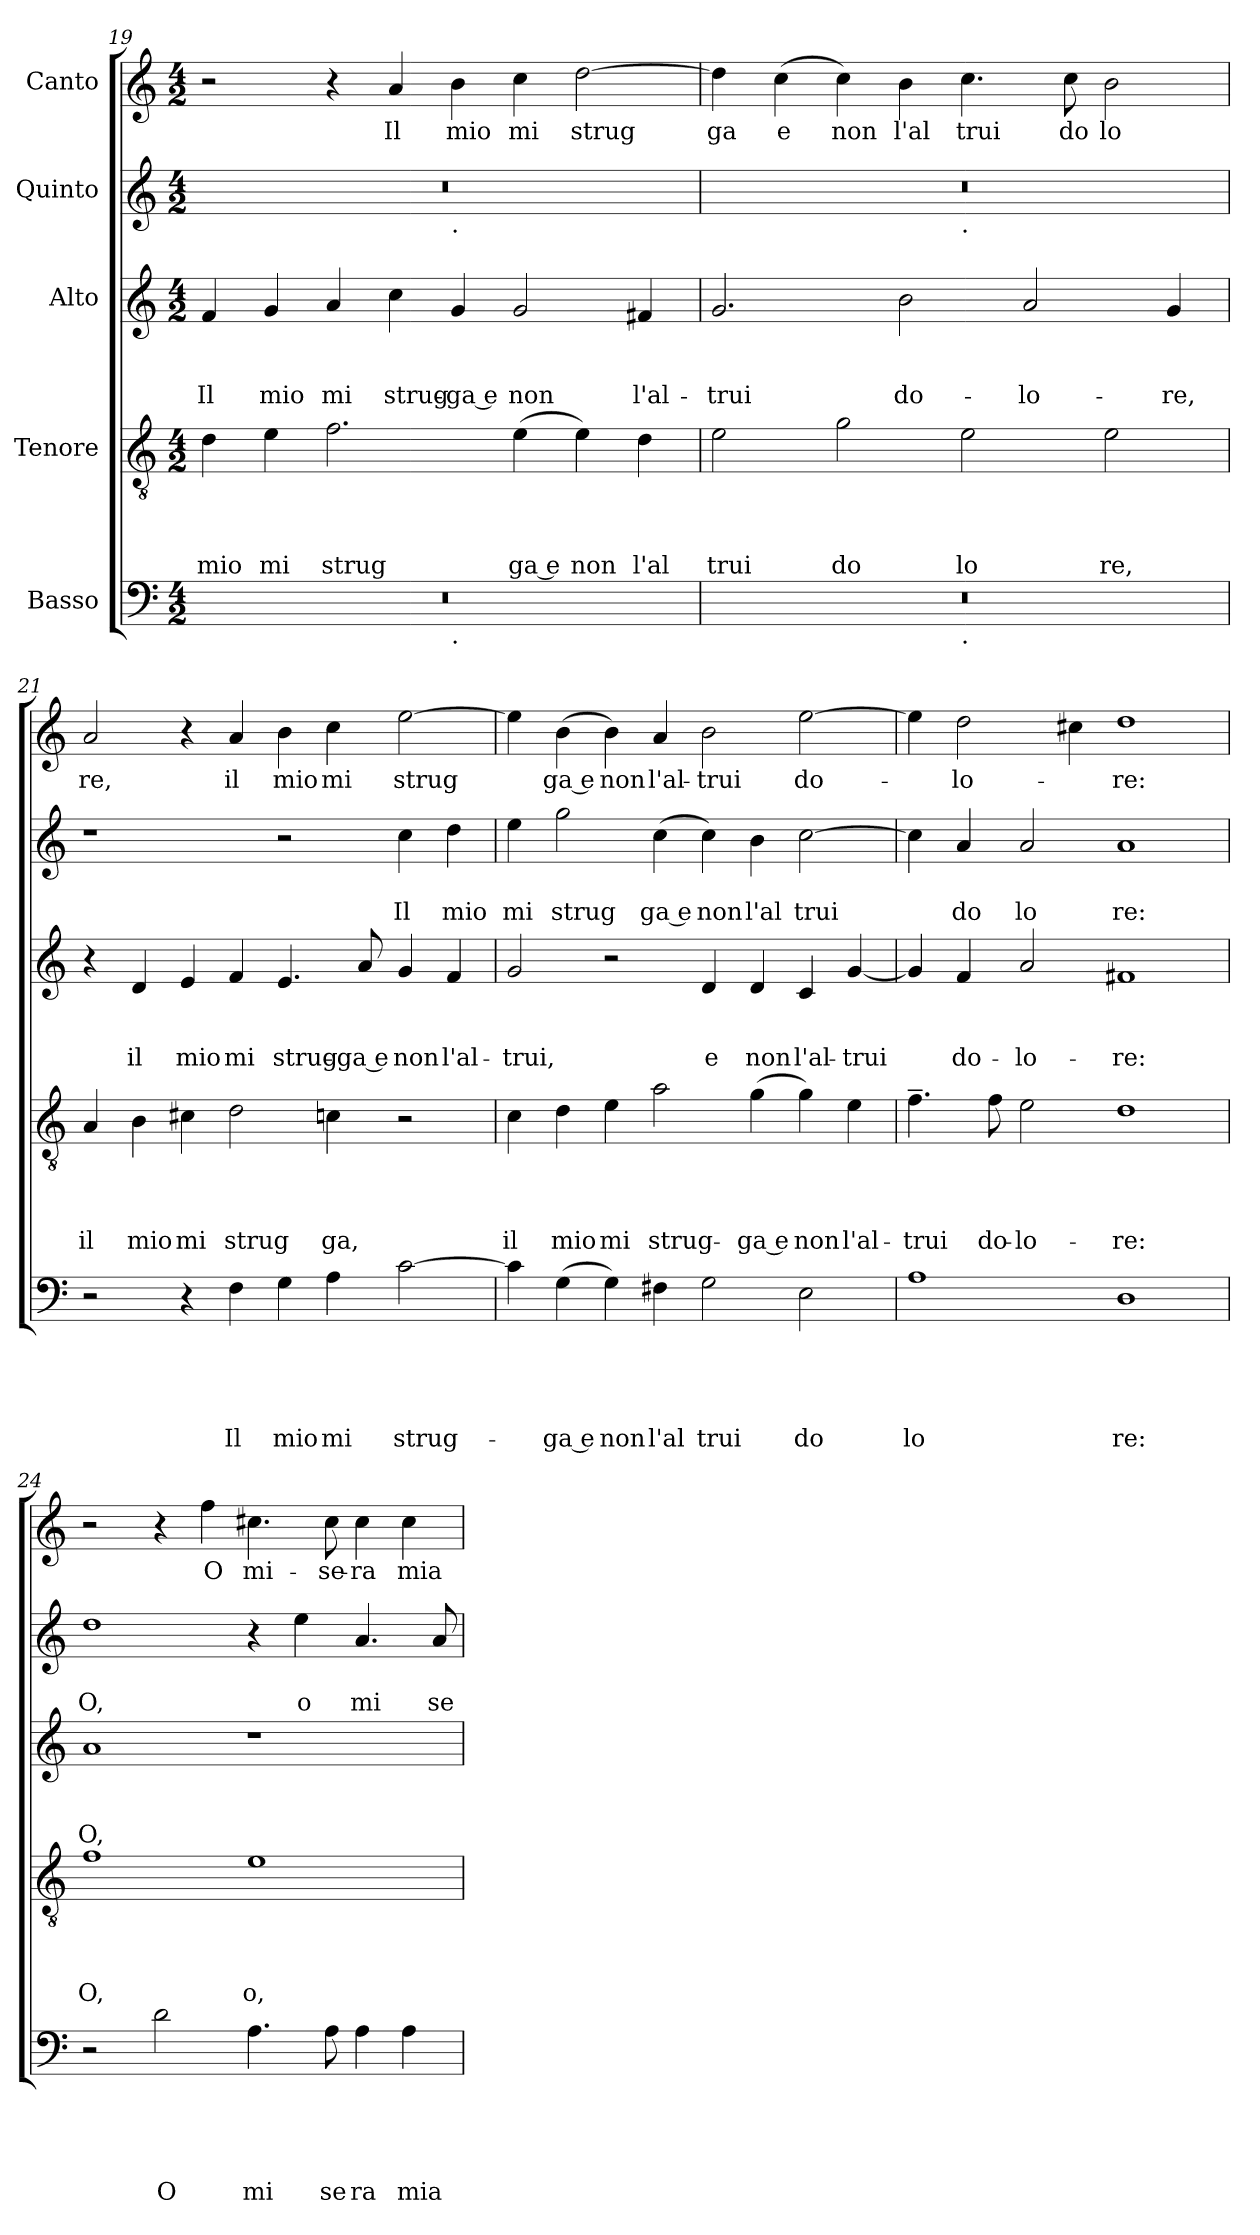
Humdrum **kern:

**kern	**text	**text	**text	**text	**text	**kern	**text	**text	**text	**text	**kern	**text	**text	**text	**kern	**text	**text	**kern	**text
*part5	*part5	*part5	*part5	*part5	*part5	*part4	*part4	*part4	*part4	*part4	*part3	*part3	*part3	*part3	*part2	*part2	*part2	*part1	*part1
*staff5	*staff5	*staff5	*staff5	*staff5	*staff5	*staff4	*staff4	*staff4	*staff4	*staff4	*staff3	*staff3	*staff3	*staff3	*staff2	*staff2	*staff2	*staff1	*staff1
*I"Basso	*	*	*	*	*	*I"Tenore	*	*	*	*	*I"Alto	*	*	*	*I"Quinto	*	*	*I"Canto	*
*clefF4	*	*	*	*	*	*clefGv2	*	*	*	*	*clefG2	*	*	*	*clefG2	*	*	*clefG2	*
*k[]	*	*	*	*	*	*k[]	*	*	*	*	*k[]	*	*	*	*k[]	*	*	*k[]	*
*C:	*	*	*	*	*	*C:	*	*	*	*	*C:	*	*	*	*C:	*	*	*C:	*
*M4/2	*	*	*	*	*	*M4/2	*	*	*	*	*M4/2	*	*	*	*M4/2	*	*	*M4/2	*
=19	=19	=19	=19	=19	=19	=19	=19	=19	=19	=19	=19	=19	=19	=19	=19	=19	=19	=19	=19
!	!	!	!	!	!	!	!	!	!	!LO:LY:b	!	!	!	!LO:LY:b	!	!	!	!	!
*^	*	*	*	*	*	*	*	*	*	*	*	*	*	*	*^	*	*	*	*
0r	1ryy	.	.	.	.	.	4d\	.	.	.	mio	4f/	.	.	Il	0r	1ryy	.	.	2r	.
!	!	!	!	!	!	!	!	!	!	!	!LO:LY:b	!	!	!	!LO:LY:b	!	!	!	!	!	!
.	.	.	.	.	.	.	4e\	.	.	.	mi	4g/	.	.	mio	.	.	.	.	.	.
!	!	!	!	!	!	!	!	!	!	!	!LO:LY:b	!	!	!	!LO:LY:b	!	!	!	!	!	!
.	.	.	.	.	.	.	2.f\	.	.	.	strug	4a/	.	.	mi	.	.	.	.	4r	.
!	!	!	!	!	!	!	!	!	!	!	!	!	!	!	!LO:LY:b	!	!	!	!	!	!LO:LY:b
.	.	.	.	.	.	.	.	.	.	.	.	4cc\	.	.	strug-	.	.	.	.	4a/	Il
!	!	!	!	!	!	!	!	!	!	!	!	!	!	!	!	!	!LO:TX:b:t=.	!	!	!	!
!	!LO:TX:b:t=.	!	!	!	!	!	!	!	!	!	!	!	!	!	!	!	!	!	!	!	!
!	!	!	!	!	!	!	!	!	!	!	!	!	!	!	!LO:LY:b:rj	!	!	!	!	!	!LO:LY:b
.	1ryy	.	.	.	.	.	.	.	.	.	.	4g/	.	.	-ga e	.	1ryy	.	.	4b\	mio
!	!	!	!	!	!	!	!	!	!	!	!LO:LY:b:rj	!	!	!	!LO:LY:b	!	!	!	!	!	!LO:LY:b
.	.	.	.	.	.	.	(<4e\	.	.	.	ga e	2g/	.	.	non	.	.	.	.	4cc\	mi
!	!	!	!	!	!	!	!	!	!	!	!LO:LY:b	!	!	!	!	!	!	!	!	!	!LO:LY:b
.	.	.	.	.	.	.	4e\)	.	.	.	non	.	.	.	.	.	.	.	.	[>2dd\	strug
!	!	!	!	!	!	!	!	!	!	!	!LO:LY:b	!	!	!	!LO:LY:b	!	!	!	!	!	!
.	.	.	.	.	.	.	4d\	.	.	.	l'al	4f#X/	.	.	l'al-	.	.	.	.	.	.
=20	=20	=20	=20	=20	=20	=20	=20	=20	=20	=20	=20	=20	=20	=20	=20	=20	=20	=20	=20	=20	=20
!	!	!	!	!	!	!	!	!	!	!	!LO:LY:b	!	!	!	!LO:LY:b	!	!	!	!	!	!LO:LY:b
0r	1ryy	.	.	.	.	.	2e\	.	.	.	trui	2.g/	.	.	-trui	0r	1ryy	.	.	4dd\]	ga
!	!	!	!	!	!	!	!	!	!	!	!	!	!	!	!	!	!	!	!	!	!LO:LY:b
.	.	.	.	.	.	.	.	.	.	.	.	.	.	.	.	.	.	.	.	(<4cc\	e
!	!	!	!	!	!	!	!	!	!	!	!LO:LY:b	!	!	!	!	!	!	!	!	!	!LO:LY:b
.	.	.	.	.	.	.	2g\	.	.	.	do	.	.	.	.	.	.	.	.	4cc\)	non
!	!	!	!	!	!	!	!	!	!	!	!	!	!	!	!LO:LY:b	!	!	!	!	!	!LO:LY:b
.	.	.	.	.	.	.	.	.	.	.	.	2b\	.	.	do-	.	.	.	.	4b\	l'al
!	!	!	!	!	!	!	!	!	!	!	!	!	!	!	!	!	!LO:TX:b:t=.	!	!	!	!
!	!LO:TX:b:t=.	!	!	!	!	!	!	!	!	!	!	!	!	!	!	!	!	!	!	!	!
!	!	!	!	!	!	!	!	!	!	!	!LO:LY:b	!	!	!	!	!	!	!	!	!	!LO:LY:b
.	1ryy	.	.	.	.	.	2e\	.	.	.	lo	.	.	.	.	.	1ryy	.	.	4.cc\	trui
!	!	!	!	!	!	!	!	!	!	!	!	!	!	!	!LO:LY:b	!	!	!	!	!	!
.	.	.	.	.	.	.	.	.	.	.	.	2a/	.	.	-lo-	.	.	.	.	.	.
!	!	!	!	!	!	!	!	!	!	!	!	!	!	!	!	!	!	!	!	!	!LO:LY:b
.	.	.	.	.	.	.	.	.	.	.	.	.	.	.	.	.	.	.	.	8cc\	do
!	!	!	!	!	!	!	!	!	!	!	!LO:LY:b	!	!	!	!	!	!	!	!	!	!LO:LY:b
.	.	.	.	.	.	.	2e\	.	.	.	re,	.	.	.	.	.	.	.	.	2b\	lo
!	!	!	!	!	!	!	!	!	!	!	!	!	!	!	!LO:LY:b	!	!	!	!	!	!
.	.	.	.	.	.	.	.	.	.	.	.	4g/	.	.	-re,	.	.	.	.	.	.
=21	=21	=21	=21	=21	=21	=21	=21	=21	=21	=21	=21	=21	=21	=21	=21	=21	=21	=21	=21	=21	=21
!	!	!	!	!	!	!	!	!	!	!	!LO:LY:b	!	!	!	!	!	!	!	!	!	!LO:LY:b
*v	*v	*	*	*	*	*	*	*	*	*	*	*	*	*	*	*v	*v	*	*	*	*
2r	.	.	.	.	.	4A/	.	.	.	il	4r	.	.	.	1r	.	.	2a/	re,
!	!	!	!	!	!	!	!	!	!	!LO:LY:b	!	!	!	!LO:LY:b	!	!	!	!	!
.	.	.	.	.	.	4B\	.	.	.	mio	4d/	.	.	il	.	.	.	.	.
!	!	!	!	!	!	!	!	!	!	!LO:LY:b	!	!	!	!LO:LY:b	!	!	!	!	!
4r	.	.	.	.	.	4c#X\	.	.	.	mi	4e/	.	.	mio	.	.	.	4r	.
!	!	!	!	!	!LO:LY:b	!	!	!	!	!LO:LY:b	!	!	!	!LO:LY:b	!	!	!	!	!LO:LY:b
4F\	.	.	.	.	Il	2d\	.	.	.	strug	4f/	.	.	mi	.	.	.	4a/	il
!	!	!	!	!	!LO:LY:b	!	!	!	!	!	!	!	!	!LO:LY:b	!	!	!	!	!LO:LY:b
4G\	.	.	.	.	mio	.	.	.	.	.	4.e/	.	.	strug-	2r	.	.	4b\	mio
!	!	!	!	!	!LO:LY:b	!	!	!	!	!LO:LY:b	!	!	!	!	!	!	!	!	!LO:LY:b
4A\	.	.	.	.	mi	4cn\	.	.	.	ga,	.	.	.	.	.	.	.	4cc\	mi
!	!	!	!	!	!	!	!	!	!	!	!	!	!	!LO:LY:b:rj	!	!	!	!	!
.	.	.	.	.	.	.	.	.	.	.	8a/	.	.	-ga e	.	.	.	.	.
!	!	!	!	!	!LO:LY:b	!	!	!	!	!	!	!	!	!LO:LY:b	!	!	!LO:LY:b	!	!LO:LY:b
[<2c\	.	.	.	.	strug-	2r	.	.	.	.	4g/	.	.	non	4cc\	.	Il	[<2ee\	strug
!	!	!	!	!	!	!	!	!	!	!	!	!	!	!LO:LY:b	!	!	!LO:LY:b	!	!
.	.	.	.	.	.	.	.	.	.	.	4f/	.	.	l'al-	4dd\	.	mio	.	.
!!LO:LB:g=z
=22	=22	=22	=22	=22	=22	=22	=22	=22	=22	=22	=22	=22	=22	=22	=22	=22	=22	=22	=22
!	!	!	!	!	!	!	!	!	!	!LO:LY:b	!	!	!	!LO:LY:b	!	!	!LO:LY:b	!	!
4c\]	.	.	.	.	.	4c\	.	.	.	il	2g/	.	.	-trui,	4ee\	.	mi	4ee\]	.
!	!	!	!	!	!LO:LY:b:rj	!	!	!	!	!LO:LY:b	!	!	!	!	!	!	!LO:LY:b	!	!LO:LY:b:rj
(<4G\	.	.	.	.	-ga e	4d\	.	.	.	mio	.	.	.	.	2gg\	.	strug	(<4b\	ga e
!	!	!	!	!	!LO:LY:b	!	!	!	!	!LO:LY:b	!	!	!	!	!	!	!	!	!LO:LY:b
4G\)	.	.	.	.	non	4e\	.	.	.	mi	2r	.	.	.	.	.	.	4b\)	non
!	!	!	!	!	!LO:LY:b	!	!	!	!	!LO:LY:b	!	!	!	!	!	!	!LO:LY:b:rj	!	!LO:LY:b
4F#X\	.	.	.	.	l'al	2a\	.	.	.	strug-	.	.	.	.	(<4cc\	.	ga e	4a/	l'al-
!	!	!	!	!	!LO:LY:b	!	!	!	!	!	!	!	!	!LO:LY:b	!	!	!LO:LY:b	!	!LO:LY:b
2G\	.	.	.	.	trui	.	.	.	.	.	4d/	.	.	e	4cc\)	.	non	2b\	-trui
!	!	!	!	!	!	!	!	!	!	!LO:LY:b:rj	!	!	!	!LO:LY:b	!	!	!LO:LY:b	!	!
.	.	.	.	.	.	(<4g\	.	.	.	-ga e	4d/	.	.	non	4b\	.	l'al	.	.
!	!	!	!	!	!LO:LY:b	!	!	!	!	!LO:LY:b	!	!	!	!LO:LY:b	!	!	!LO:LY:b	!	!LO:LY:b
2E\	.	.	.	.	do	4g\)	.	.	.	non	4c/	.	.	l'al-	[>2cc\	.	trui	[>2ee\	do-
!	!	!	!	!	!	!	!	!	!	!LO:LY:b	!	!	!	!LO:LY:b	!	!	!	!	!
.	.	.	.	.	.	4e\	.	.	.	l'al-	[<4g/	.	.	-trui	.	.	.	.	.
=23	=23	=23	=23	=23	=23	=23	=23	=23	=23	=23	=23	=23	=23	=23	=23	=23	=23	=23	=23
!	!	!	!	!	!LO:LY:b	!	!	!	!	!LO:LY:b	!	!	!	!	!	!	!	!	!
1A	.	.	.	.	lo	4.f~>\	.	.	.	-trui	4g/]	.	.	.	4cc\]	.	.	4ee\]	.
!	!	!	!	!	!	!	!	!	!	!	!	!	!	!LO:LY:b	!	!	!LO:LY:b	!	!LO:LY:b
.	.	.	.	.	.	.	.	.	.	.	4f/	.	.	do-	4a/	.	do	2dd\	-lo-
!	!	!	!	!	!	!	!	!	!	!LO:LY:b	!	!	!	!	!	!	!	!	!
.	.	.	.	.	.	8f\	.	.	.	do-	.	.	.	.	.	.	.	.	.
!	!	!	!	!	!	!	!	!	!	!LO:LY:b	!	!	!	!LO:LY:b	!	!	!LO:LY:b	!	!
.	.	.	.	.	.	2e\	.	.	.	-lo-	2a/	.	.	-lo-	2a/	.	lo	.	.
.	.	.	.	.	.	.	.	.	.	.	.	.	.	.	.	.	.	4cc#X\	.
!	!	!	!	!	!LO:LY:b	!	!	!	!	!LO:LY:b	!	!	!	!LO:LY:b	!	!	!LO:LY:b	!	!LO:LY:b
1D	.	.	.	.	re:	1d	.	.	.	-re:	1f#X	.	.	-re:	1a	.	re:	1dd	-re:
=24	=24	=24	=24	=24	=24	=24	=24	=24	=24	=24	=24	=24	=24	=24	=24	=24	=24	=24	=24
!	!	!	!	!	!	!	!	!	!	!LO:LY:b	!	!	!	!LO:LY:b	!	!	!LO:LY:b	!	!
2r	.	.	.	.	.	1f	.	.	.	O,	1a	.	.	O,	1dd	.	O,	2r	.
!	!	!	!	!	!LO:LY:b	!	!	!	!	!	!	!	!	!	!	!	!	!	!
2d\	.	.	.	.	O	.	.	.	.	.	.	.	.	.	.	.	.	4r	.
!	!	!	!	!	!	!	!	!	!	!	!	!	!	!	!	!	!	!	!LO:LY:b
.	.	.	.	.	.	.	.	.	.	.	.	.	.	.	.	.	.	4ff\	O
!	!	!	!	!	!LO:LY:b	!	!	!	!	!LO:LY:b	!	!	!	!	!	!	!	!	!LO:LY:b
4.A\	.	.	.	.	mi	1e	.	.	.	o,	1r	.	.	.	4r	.	.	4.cc#X\	mi-
!	!	!	!	!	!	!	!	!	!	!	!	!	!	!	!	!	!LO:LY:b	!	!
.	.	.	.	.	.	.	.	.	.	.	.	.	.	.	4ee\	.	o	.	.
!	!	!	!	!	!LO:LY:b	!	!	!	!	!	!	!	!	!	!	!	!	!	!LO:LY:b
8A\	.	.	.	.	se	.	.	.	.	.	.	.	.	.	.	.	.	8cc#\	-se-
!	!	!	!	!	!LO:LY:b	!	!	!	!	!	!	!	!	!	!	!	!LO:LY:b	!	!LO:LY:b
4A\	.	.	.	.	ra	.	.	.	.	.	.	.	.	.	4.a/	.	mi	4cc#\	-ra
!	!	!	!	!	!LO:LY:b	!	!	!	!	!	!	!	!	!	!	!	!	!	!LO:LY:b
4A\	.	.	.	.	mia	.	.	.	.	.	.	.	.	.	.	.	.	4cc#\	mia
!	!	!	!	!	!	!	!	!	!	!	!	!	!	!	!	!	!LO:LY:b	!	!
.	.	.	.	.	.	.	.	.	.	.	.	.	.	.	8a/	.	se	.	.
=	=	=	=	=	=	=	=	=	=	=	=	=	=	=	=	=	=	=	=
*-	*-	*-	*-	*-	*-	*-	*-	*-	*-	*-	*-	*-	*-	*-	*-	*-	*-	*-	*-
